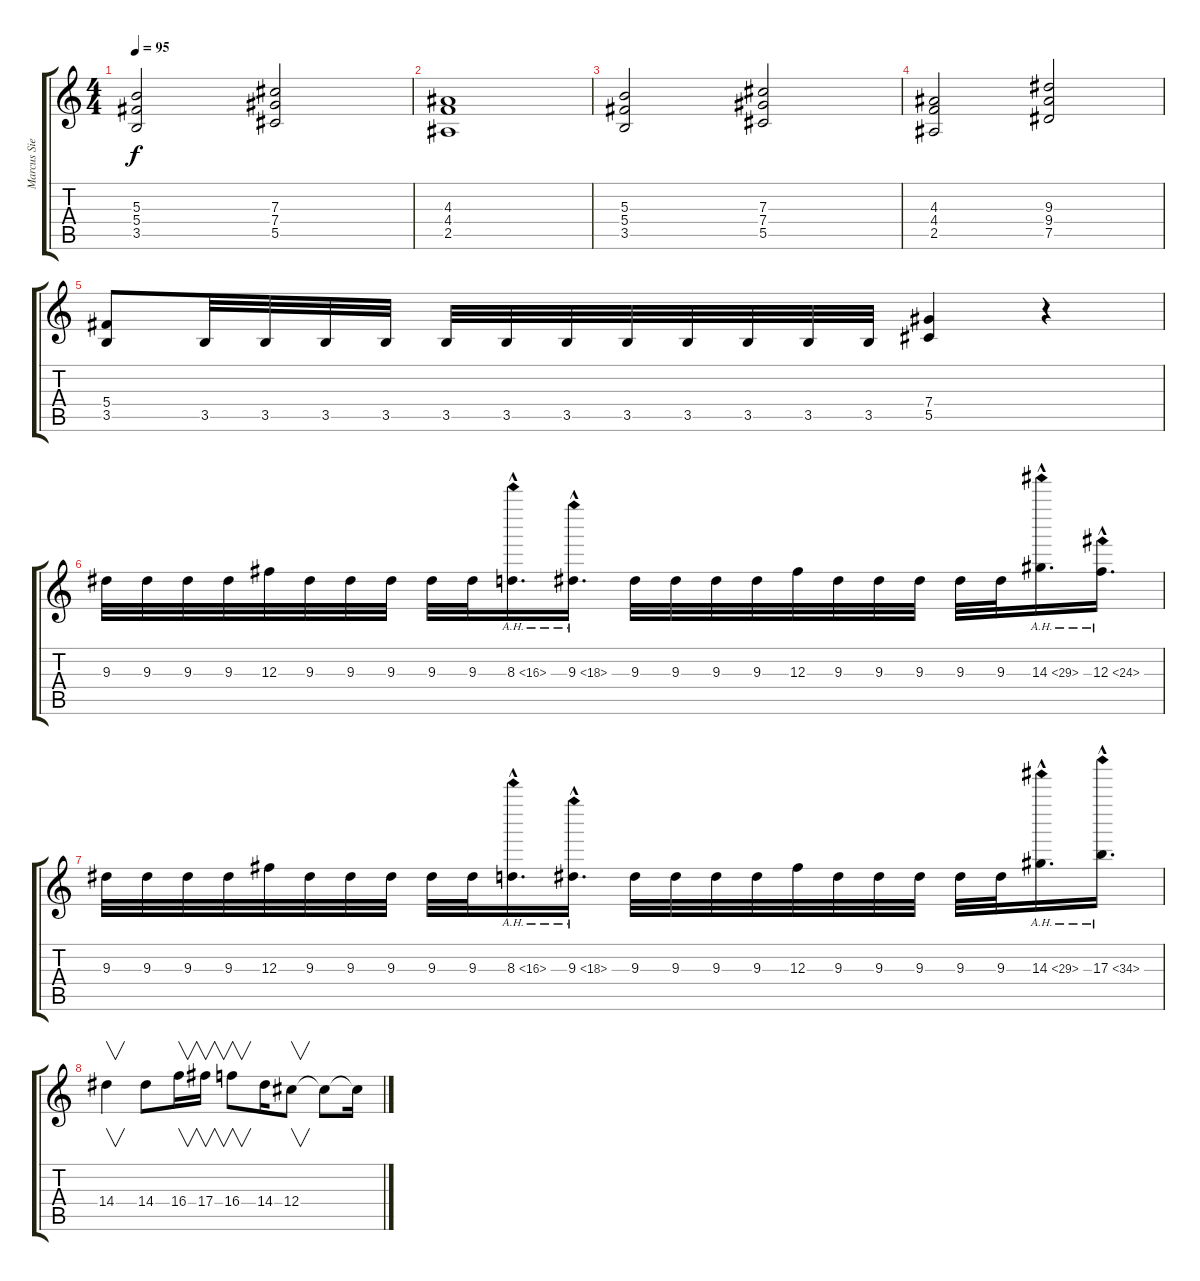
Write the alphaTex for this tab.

\track ("Marcus Siepen" "Marcus Sie") {instrument distortionguitar}
\staff {score tabs}
\tuning (Eb4 Bb3 Gb3 Db3 Ab2 Eb2) {hide}
\ts (4 4)
\tempo 95
\clef g2
\ks c
(5.3 5.4 3.5).2{dy f} (7.3 7.4 5.5).2 |
(4.3 4.4 2.5).1 |
(5.3 5.4 3.5).2 (7.3 7.4 5.5).2 |
(4.3 4.4 2.5).2 (9.3 9.4 7.5).2 |
(5.4 3.5).8 3.5.32 3.5.32 3.5.32 3.5.32 3.5.32 3.5.32 3.5.32 3.5.32 3.5.32 3.5.32 3.5.32 3.5.32 (7.4 5.5).4 r.4 |
9.3.32{instrument overdrivenguitar} 9.3.32 9.3.32 9.3.32 12.3.32 9.3.32 9.3.32 9.3.32 9.3.32 9.3.32 8.3{ah 8 hac}.16{d} 9.3{ah 9 hac}.16{d} 9.3.32 9.3.32 9.3.32 9.3.32 12.3.32 9.3.32 9.3.32 9.3.32 9.3.32 9.3.32 14.3{ah 15 hac}.16{d} 12.3{ah 12 hac}.16{d} |
9.3.32 9.3.32 9.3.32 9.3.32 12.3.32 9.3.32 9.3.32 9.3.32 9.3.32 9.3.32 8.3{ah 8 hac}.16{d} 9.3{ah 9 hac}.16{d} 9.3.32 9.3.32 9.3.32 9.3.32 12.3.32 9.3.32 9.3.32 9.3.32 9.3.32 9.3.32 14.3{ah 15 hac}.16{d} 17.3{ah 17 hac}.16{d} |
14.4.4{v} 14.4.8 16.4.16{v} 17.4.16{v} 16.4.8{v} 14.4.16 12.4.8{v} 12.4{t}.8 12.4{t}.16
